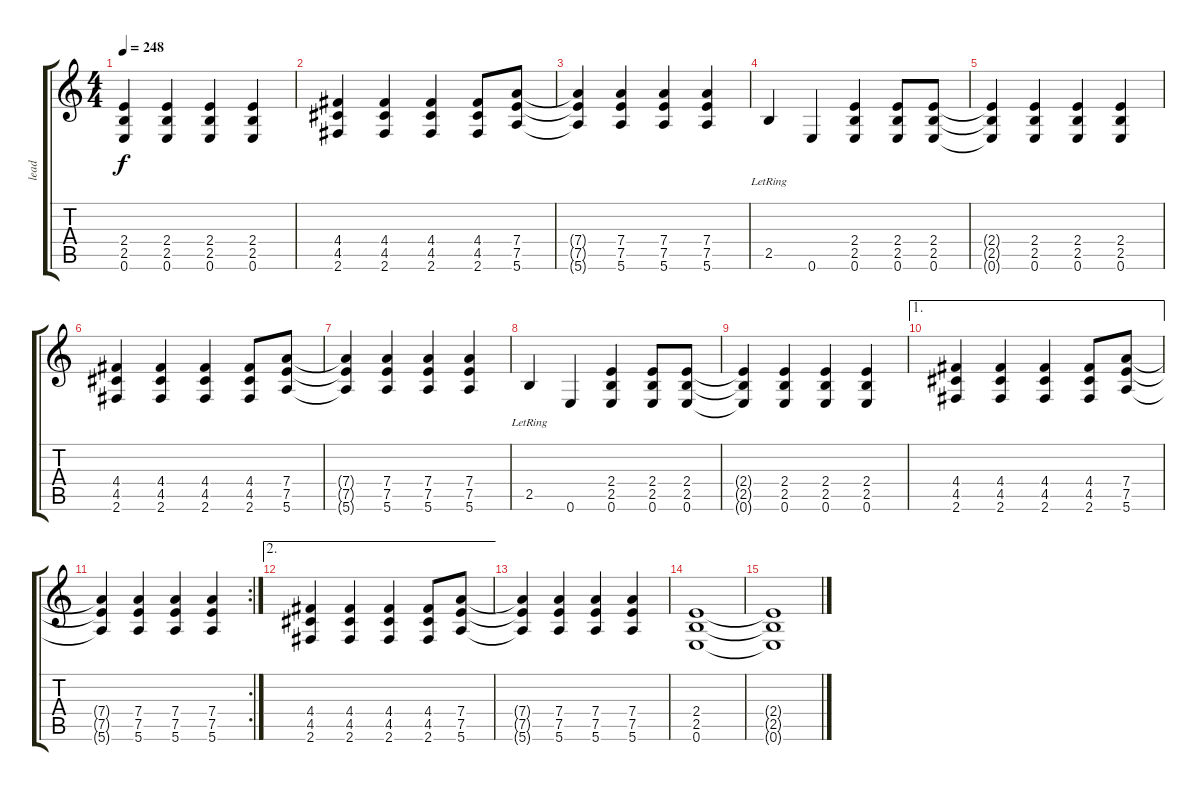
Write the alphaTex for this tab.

\track ("lead" "lead") {instrument overdrivenguitar}
\staff {score tabs}
\tuning (E4 B3 G3 D3 A2 E2) {hide}
\ts (4 4)
\tempo 248
\clef g2
\ks c
(2.4{t} 2.5{t} 0.6{t}).4{dy f} (2.4 2.5 0.6).4 (2.4 2.5 0.6).4 (2.4 2.5 0.6).4 |
(4.4 4.5 2.6).4 (4.4 4.5 2.6).4 (4.4 4.5 2.6).4 (4.4 4.5 2.6).8 (7.4 7.5 5.6).8 |
(7.4{t} 7.5{t} 5.6{t}).4 (7.4 7.5 5.6).4 (7.4 7.5 5.6).4 (7.4 7.5 5.6).4 |
2.5{lr}.4 0.6.4 (2.4 2.5 0.6).4 (2.4 2.5 0.6).8 (2.4 2.5 0.6).8 |
(2.4{t} 2.5{t} 0.6{t}).4 (2.4 2.5 0.6).4 (2.4 2.5 0.6).4 (2.4 2.5 0.6).4 |
(4.4 4.5 2.6).4 (4.4 4.5 2.6).4 (4.4 4.5 2.6).4 (4.4 4.5 2.6).8 (7.4 7.5 5.6).8 |
(7.4{t} 7.5{t} 5.6{t}).4 (7.4 7.5 5.6).4 (7.4 7.5 5.6).4 (7.4 7.5 5.6).4 |
2.5{lr}.4 0.6.4 (2.4 2.5 0.6).4 (2.4 2.5 0.6).8 (2.4 2.5 0.6).8 |
(2.4{t} 2.5{t} 0.6{t}).4 (2.4 2.5 0.6).4 (2.4 2.5 0.6).4 (2.4 2.5 0.6).4 |
\ae 1
(4.4 4.5 2.6).4 (4.4 4.5 2.6).4 (4.4 4.5 2.6).4 (4.4 4.5 2.6).8 (7.4 7.5 5.6).8 |
\rc 2
(7.4{t} 7.5{t} 5.6{t}).4 (7.4 7.5 5.6).4 (7.4 7.5 5.6).4 (7.4 7.5 5.6).4 |
\ae 2
(4.4 4.5 2.6).4 (4.4 4.5 2.6).4 (4.4 4.5 2.6).4 (4.4 4.5 2.6).8 (7.4 7.5 5.6).8 |
(7.4{t} 7.5{t} 5.6{t}).4 (7.4 7.5 5.6).4 (7.4 7.5 5.6).4 (7.4 7.5 5.6).4 |
(2.4 2.5 0.6).1 |
(2.4{t} 2.5{t} 0.6{t}).1
